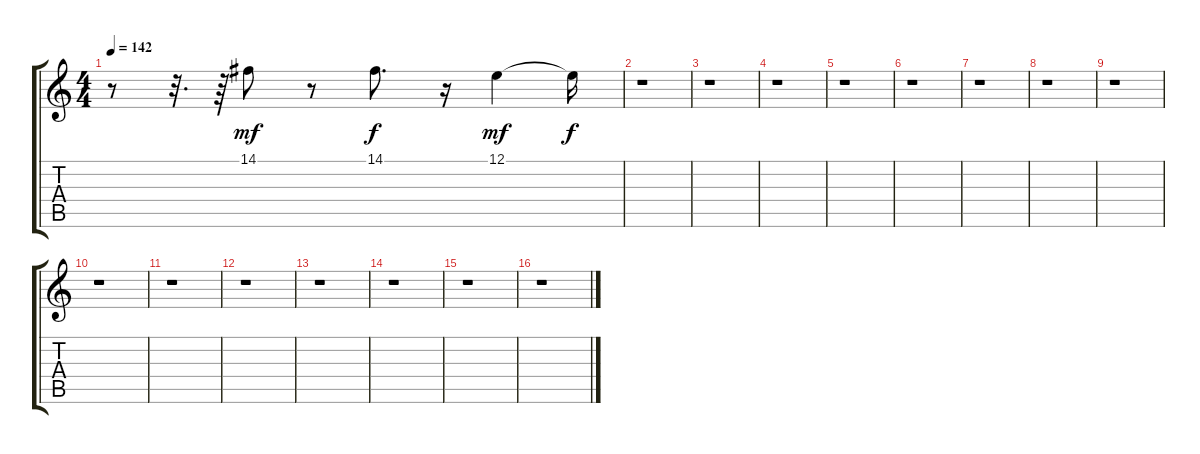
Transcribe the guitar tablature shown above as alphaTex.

\track "" {instrument lead3calliope}
\staff {score tabs}
\tuning (E4 B3 G3 D3 A2 E2) {hide}
\ts (4 4)
\tempo 142
\clef g2
\ks c
r.8{dy f} r.32{d} r.64 14.1.8{dy mf} r.8 14.1.8{d dy f} r.16 12.1.4{dy mf} 12.1{t}.16{dy f} |
r.1 |
r.1 |
r.1 |
r.1 |
r.1 |
r.1 |
r.1 |
r.1 |
r.1 |
r.1 |
r.1 |
r.1 |
r.1 |
r.1 |
r.1
